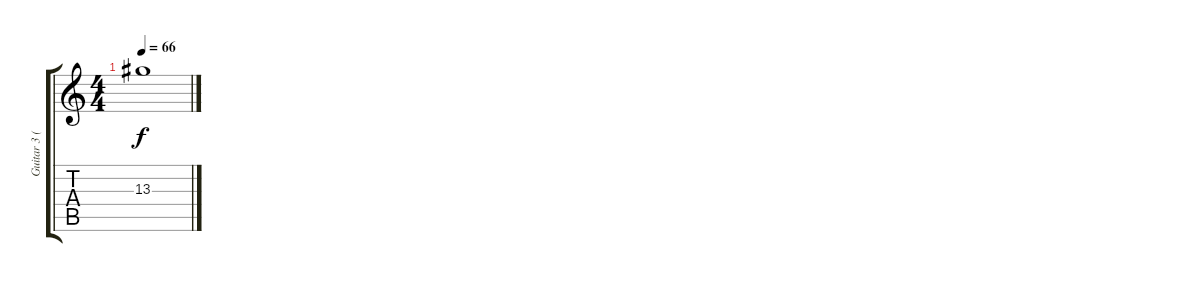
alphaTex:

\track ("Guitar 3 (God Eater)" "Guitar 3 (") {instrument distortionguitar}
\staff {score tabs}
\tuning (E4 B3 G3 D3 A2 E2) {hide}
\ts (4 4)
\tempo 66
\clef g2
\ks c
13.3{t}.1{dy f}
